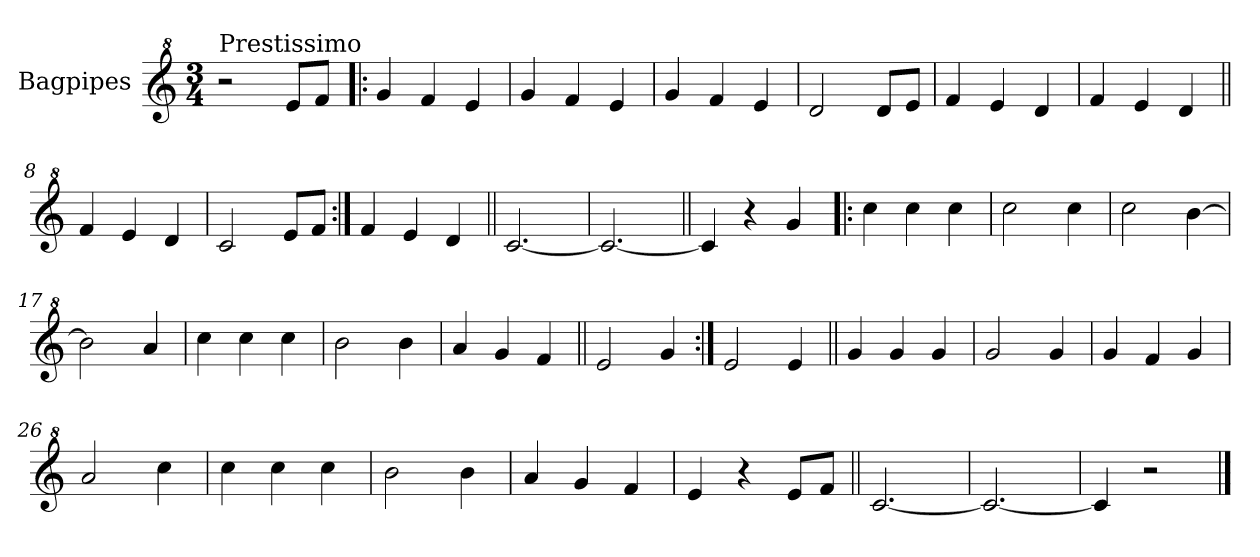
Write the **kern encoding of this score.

**kern
*part1
*staff1
*I"Bagpipes
*I'Bag
*clefG^2
*ITrd1c2
*k[b-e-]
*B-:
*M3/4
=1
!LO:TX:a:t=Prestissimo
2r
8dd/L
8ee-/J
=2!|:
4ff/
4ee-/
4dd/
=3
4ff/
4ee-/
4dd/
=4
4ff/
4ee-/
4dd/
=5
2cc/
8cc/L
8dd/J
=6
4ee-/
4dd/
4cc/
=7
4ee-/
4dd/
4cc/
=8||
4ee-/
4dd/
4cc/
=9
2b-/
8dd/L
8ee-/J
=10:|!
4ee-/
4dd/
4cc/
=11||
[2.b-/
=12
2.b-/_
=13||
4b-/]
4r
4ff/
!!LO:LB:g=z
=14!|:
4bb-\
4bb-\
4bb-\
=15
2bb-\
4bb-\
=16
2bb-\
[4aa\
=17
2aa\]
4gg/
=18
4bb-\
4bb-\
4bb-\
=19
2aa\
4aa\
=20
4gg/
4ff/
4ee-/
=21||
2dd/
4ff/
=22:|!
2dd/
4dd/
=23||
4ff/
4ff/
4ff/
=24
2ff/
4ff/
=25
4ff/
4ee-/
4ff/
=26
2gg/
4bb-\
=27
4bb-\
4bb-\
4bb-\
=28
2aa\
4aa\
!!LO:LB:g=z
=29
4gg/
4ff/
4ee-/
=30
4dd/
4r
8dd/L
8ee-/J
=31||
[2.b-/
=32
2.b-/_
=33
4b-/]
2r
==
*-
